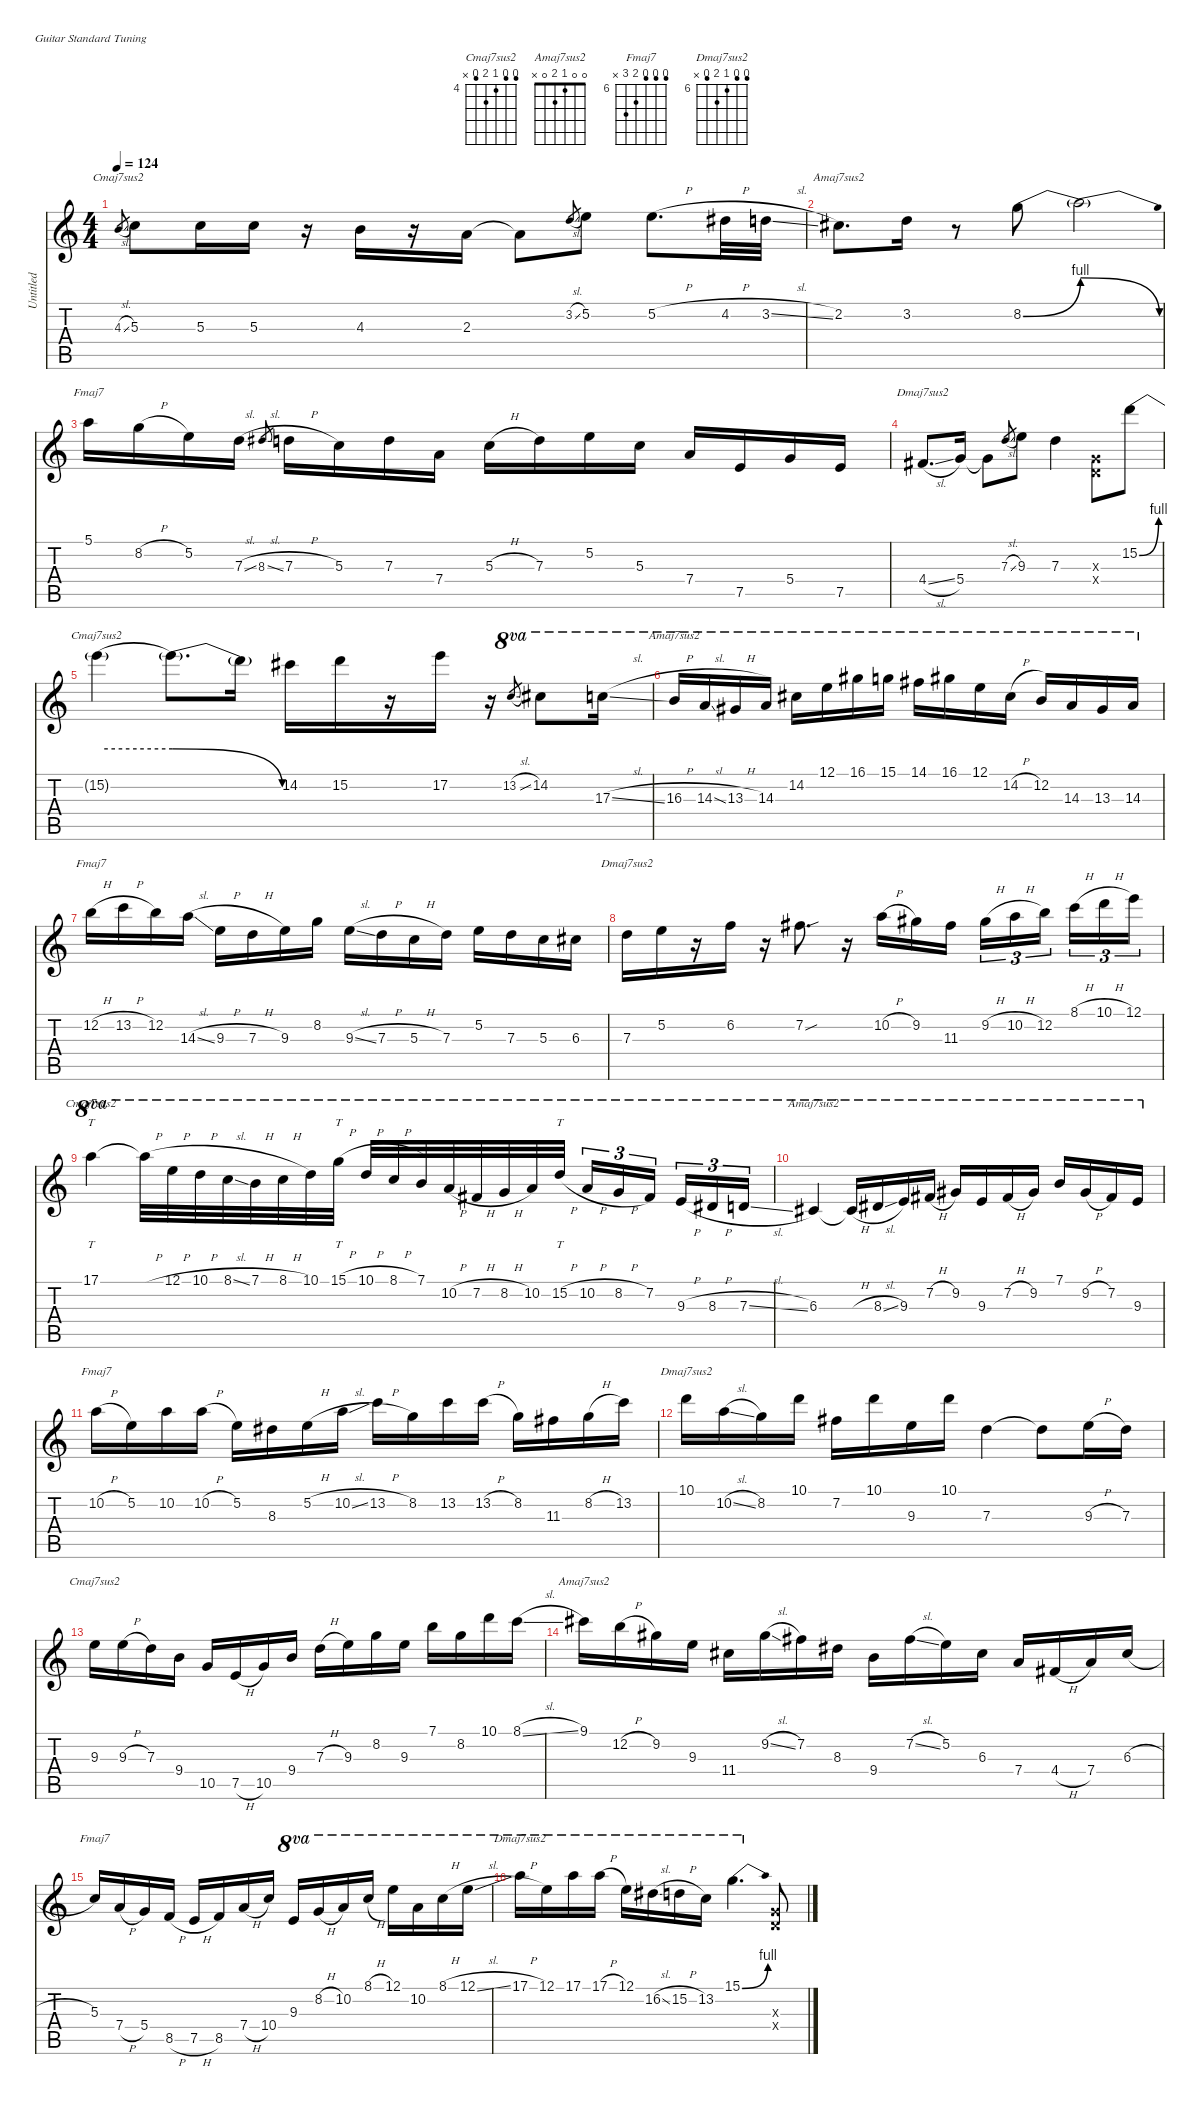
\defaultSystemsLayout 4
\hideDynamics
\bracketExtendMode nobrackets
\otherSystemsTrackNameOrientation horizontal
\track ("Untitled" "Untitled") {instrument overdrivenguitar}
\staff {score tabs}
\tuning (E4 B3 G3 D3 A2 E2)
\chord ("Cmaj7sus2" 3 3 4 5 3 x) {firstfret 4}
\chord ("Amaj7sus2" 0 0 1 2 0 x)
\chord ("Fmaj7" 5 5 5 7 8 x) {firstfret 6}
\chord ("Dmaj7sus2" 5 5 6 7 5 x) {firstfret 6}
\ts (4 4)
\tempo 124
\clef g2
\ks c
4.3{sl}.8{ch "Cmaj7sus2" gr dy mf beam Up} 5.3.8{beam Down} 5.3.16{beam Down} 5.3.16{beam Down} r.16{beam Down} 4.3.16{beam Up} r.16{beam Up} 2.3.16{beam Up} 2.3{t}.8{beam Down} 3.2{sl}.8{gr beam Up} 5.2.8{beam Down} 5.2{h}.8{d beam Down} 4.2{h acc #}.32{beam Down} 3.2{sl}.32{beam Down} |
2.2{acc #}.8{d ch "Amaj7sus2" beam Down} 3.2.16{beam Down} r.8{beam Down} 8.2{be (bend 0 0 60 4)}.8{beam Down} 8.2{be (release 0 4 60 0) t}.2{beam Down} |
5.1.16{ch "Fmaj7" beam Down} 8.2{h}.16{beam Down} 5.2.16{beam Down} 7.3{sl}.16{beam Down} 8.3{sl acc #}.8{gr beam Up} 7.3{h}.16{beam Down} 5.3.16{beam Down} 7.3.16{beam Down} 7.4.16{beam Down} 5.3{h}.16{beam Down} 7.3.16{beam Down} 5.2.16{beam Down} 5.3.16{beam Down} 7.4.16{beam Up} 7.5.16{beam Up} 5.4.16{beam Up} 7.5.16{beam Up} |
4.4{sl acc #}.8{d ch "Dmaj7sus2" beam Up} 5.4.16{beam Up} 5.4{t}.8{beam Down} 7.3{sl}.8{gr beam Up} 9.3.8{beam Down} 7.3.4{beam Down} (0.3{x} 0.4{x}).8{beam Down} 15.2{be (bend 0 0 60 4)}.8{beam Down} |
15.2{be (hold 0 4 60 4) t}.4{ch "Cmaj7sus2" beam Down} 15.2{be (release 0 4 60 0) t}.8{d beam Down} 15.2{t}.16{beam Down} 14.2{acc #}.16{beam Down} 15.2.16{beam Down} r.16{beam Down} 17.2.16{beam Down} r.16{beam Down} 13.2{sl}.8{ot 8va gr beam Up} 14.2{acc #}.8{ot 8va beam Down} 17.3{sl}.16{ot 8va beam Down} |
16.3{h}.16{ch "Amaj7sus2" ot 8va beam Up} 14.3{sl}.16{ot 8va beam Up} 13.3{h acc #}.16{ot 8va beam Up} 14.3.16{ot 8va beam Up} 14.2{acc #}.16{ot 8va beam Down} 12.1.16{ot 8va beam Down} 16.1{acc #}.16{ot 8va beam Down} 15.1.16{ot 8va beam Down} 14.1{acc #}.16{ot 8va beam Down} 16.1{acc #}.16{ot 8va beam Down} 12.1.16{ot 8va beam Down} 14.2{h acc #}.16{ot 8va beam Down} 12.2.16{ot 8va beam Up} 14.3.16{ot 8va beam Up} 13.3{acc #}.16{ot 8va beam Up} 14.3.16{ot 8va beam Up} |
12.2{h}.16{ch "Fmaj7" beam Down} 13.2{h}.16{beam Down} 12.2.16{beam Down} 14.3{sl}.16{beam Down} 9.3{h}.16{beam Down} 7.3{h}.16{beam Down} 9.3.16{beam Down} 8.2.16{beam Down} 9.3{sl}.16{beam Down} 7.3{h}.16{beam Down} 5.3{h}.16{beam Down} 7.3.16{beam Down} 5.2.16{beam Down} 7.3.16{beam Down} 5.3.16{beam Down} 6.3{acc #}.16{beam Down} |
7.3.16{ch "Dmaj7sus2" beam Down} 5.2.16{beam Down} r.16{beam Down} 6.2.16{beam Down} r.16{beam Down} 7.2{sou acc #}.8{d beam Down} r.16{beam Down} 10.2{h}.16{beam Down} 9.2{acc #}.16{beam Down} 11.3{acc #}.16{beam Down} 9.2{h acc #}.16{tu (3 2) beam Down} 10.2{h}.16{tu (3 2) beam Down} 12.2.16{tu (3 2) beam Down} 8.1{h}.16{tu (3 2) beam Down} 10.1{h}.16{tu (3 2) beam Down} 12.1.16{tu (3 2) beam Down} |
17.1.4{tt ch "Cmaj7sus2" ot 8va beam Down} 17.1{h t}.32{ot 8va beam Down} 12.1{h}.32{ot 8va beam Down} 10.1{h}.32{ot 8va beam Down} 8.1{sl}.32{ot 8va beam Down} 7.1{h}.32{ot 8va beam Down} 8.1{h}.32{ot 8va beam Down} 10.1.32{ot 8va beam Down} 15.1{h}.32{tt ot 8va beam Down} 10.1{h}.32{ot 8va beam Up} 8.1{h}.32{ot 8va beam Up} 7.1.32{ot 8va beam Up} 10.2{h}.32{ot 8va beam Up} 7.2{h acc #}.32{ot 8va beam Up} 8.2{h}.32{ot 8va beam Up} 10.2.32{ot 8va beam Up} 15.2{h}.32{tt ot 8va beam Up} 10.2{h}.16{tu (3 2) ot 8va beam Up} 8.2{h}.16{tu (3 2) ot 8va beam Up} 7.2{acc #}.16{tu (3 2) ot 8va beam Up} 9.3{h}.16{tu (3 2) ot 8va beam Up} 8.3{h acc #}.16{tu (3 2) ot 8va beam Up} 7.3{sl}.16{tu (3 2) ot 8va beam Up} |
6.3{acc #}.4{ch "Amaj7sus2" ot 8va beam Up} 6.3{h t acc #}.16{ot 8va beam Up} 8.3{sl acc #}.16{ot 8va beam Up} 9.3.16{ot 8va beam Up} 7.2{h acc #}.16{ot 8va beam Up} 9.2{acc #}.16{ot 8va beam Up} 9.3.16{ot 8va beam Up} 7.2{h acc #}.16{ot 8va beam Up} 9.2{acc #}.16{ot 8va beam Up} 7.1.16{ot 8va beam Up} 9.2{h acc #}.16{ot 8va beam Up} 7.2{acc #}.16{ot 8va beam Up} 9.3.16{ot 8va beam Up} |
10.2{h}.16{ch "Fmaj7" beam Down} 5.2.16{beam Down} 10.2.16{beam Down} 10.2{h}.16{beam Down} 5.2.16{beam Down} 8.3{acc #}.16{beam Down} 5.2{h}.16{beam Down} 10.2{sl}.16{beam Down} 13.2{h}.16{beam Down} 8.2.16{beam Down} 13.2.16{beam Down} 13.2{h}.16{beam Down} 8.2.16{beam Down} 11.3{acc #}.16{beam Down} 8.2{h}.16{beam Down} 13.2.16{beam Down} |
10.1.16{ch "Dmaj7sus2" beam Down} 10.2{sl}.16{beam Down} 8.2.16{beam Down} 10.1.16{beam Down} 7.2{acc #}.16{beam Down} 10.1.16{beam Down} 9.3.16{beam Down} 10.1.16{beam Down} 7.3.4{beam Down} 7.3{t}.8{beam Down} 9.3{h}.16{beam Down} 7.3.16{beam Down} |
9.3.16{ch "Cmaj7sus2" beam Down} 9.3{h}.16{beam Down} 7.3.16{beam Down} 9.4.16{beam Down} 10.5.16{beam Up} 7.5{h}.16{beam Up} 10.5.16{beam Up} 9.4.16{beam Up} 7.3{h}.16{beam Down} 9.3.16{beam Down} 8.2.16{beam Down} 9.3.16{beam Down} 7.1.16{beam Down} 8.2.16{beam Down} 10.1.16{beam Down} 8.1{sl}.16{beam Down} |
9.1{acc #}.16{ch "Amaj7sus2" beam Down} 12.2{h}.16{beam Down} 9.2{acc #}.16{beam Down} 9.3.16{beam Down} 11.4{acc #}.16{beam Down} 9.2{sl acc #}.16{beam Down} 7.2{acc #}.16{beam Down} 8.3{acc #}.16{beam Down} 9.4.16{beam Down} 7.2{sl acc #}.16{beam Down} 5.2.16{beam Down} 6.3{acc #}.16{beam Down} 7.4.16{beam Up} 4.4{h acc #}.16{beam Up} 7.4.16{beam Up} 6.3{h acc #}.16{beam Up} |
5.3.16{ch "Fmaj7" beam Up} 7.4{h}.16{beam Up} 5.4.16{beam Up} 8.5{h}.16{beam Up} 7.5{h}.16{beam Up} 8.5.16{beam Up} 7.4{h}.16{beam Up} 10.4.16{beam Up} 9.3.16{ot 8va beam Up} 8.2{h}.16{ot 8va beam Up} 10.2.16{ot 8va beam Up} 8.1{h}.16{ot 8va beam Up} 12.1.16{ot 8va beam Down} 10.2.16{ot 8va beam Down} 8.1{h}.16{ot 8va beam Down} 12.1{sl}.16{ot 8va beam Down} |
17.1{h}.16{ch "Dmaj7sus2" ot 8va beam Down} 12.1.16{ot 8va beam Down} 17.1.16{ot 8va beam Down} 17.1{h}.16{ot 8va beam Down} 12.1.16{ot 8va beam Down} 16.2{sl acc #}.16{ot 8va beam Down} 15.2{h}.16{ot 8va beam Down} 13.2.16{ot 8va beam Down} 15.1{be (bend 0 0 60 4)}.4{d ot 8va beam Down} (0.3{x} 0.4{x}).8{beam Up}
